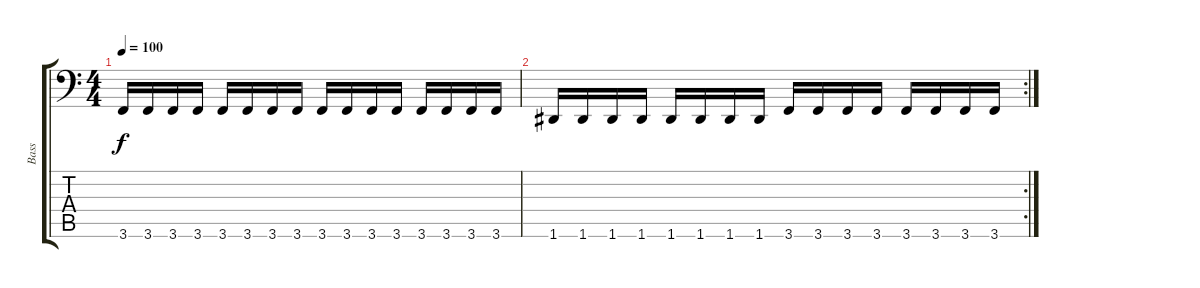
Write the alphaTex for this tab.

\track ("Bass" "Bass") {instrument electricbasspick}
\staff {score tabs}
\tuning (E3 B2 G2 D2 A1 D1) {hide}
\ts (4 4)
\tempo 100
\clef f4
\ks c
3.6.16{dy f} 3.6.16 3.6.16 3.6.16 3.6.16 3.6.16 3.6.16 3.6.16 3.6.16 3.6.16 3.6.16 3.6.16 3.6.16 3.6.16 3.6.16 3.6.16 |
\rc 2
1.6.16 1.6.16 1.6.16 1.6.16 1.6.16 1.6.16 1.6.16 1.6.16 3.6.16 3.6.16 3.6.16 3.6.16 3.6.16 3.6.16 3.6.16 3.6.16
